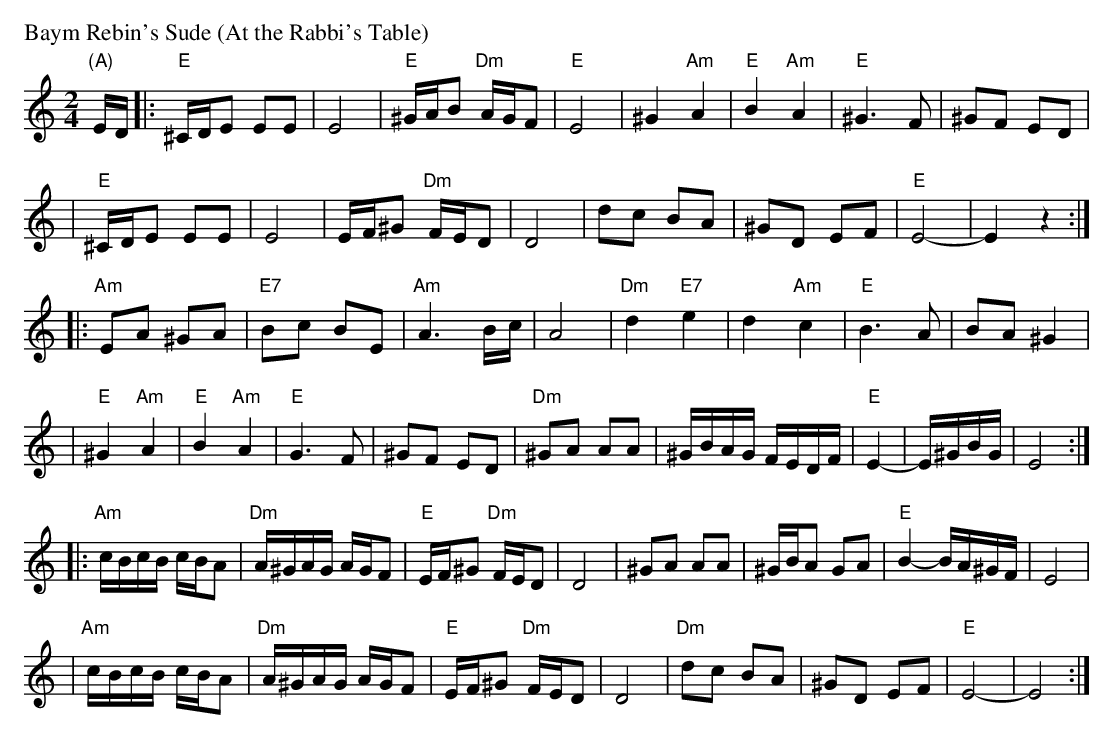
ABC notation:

X:1
P: Baym Rebin's Sude (At the Rabbi's Table)
M: 2/4
L: 1/16
K: Am
"(A)"ED \
|: "E"^CDE2 E2E2 | E8 | "E"^GAB2 "Dm"AGF2 | "E"E8 \
| ^G4 "Am"A4 | "E"B4 "Am"A4 | "E"^G6 F2 | ^G2F2 E2D2 |
| "E"^CDE2 E2E2 | E8 | EF^G2 "Dm"FED2 | D8 \
| d2c2 B2A2 | ^G2D2 E2F2 | "E"E8- | E4 z4 :|
|: "Am"E2A2 ^G2A2 | "E7"B2c2 B2E2 | "Am"A6 Bc | A8 \
| "Dm"d4 "E7"e4 | d4 "Am"c4 | "E"B6 A2 | B2A2 ^G4 |
| "E"^G4 "Am"A4 | "E"B4 "Am"A4 | "E"G6 F2 | ^G2F2 E2D2 \
| "Dm"^G2A2 A2A2 | ^GBAG FEDF | "E"E4- | E^GBG | E8 :|
|: "Am"cBcB cBA2 | "Dm"A^GAG AGF2 | "E"EF^G2 "Dm"FED2 | D8 \
| ^G2A2 A2A2 | ^GBA2 G2A2 | "E"B4- BA^GF | E8 |
| "Am"cBcB cBA2 | "Dm"A^GAG AGF2 | "E"EF^G2 "Dm"FED2 | D8 \
| "Dm"d2c2 B2A2 | ^G2D2 E2F2 | "E"E8- | E8 :|
